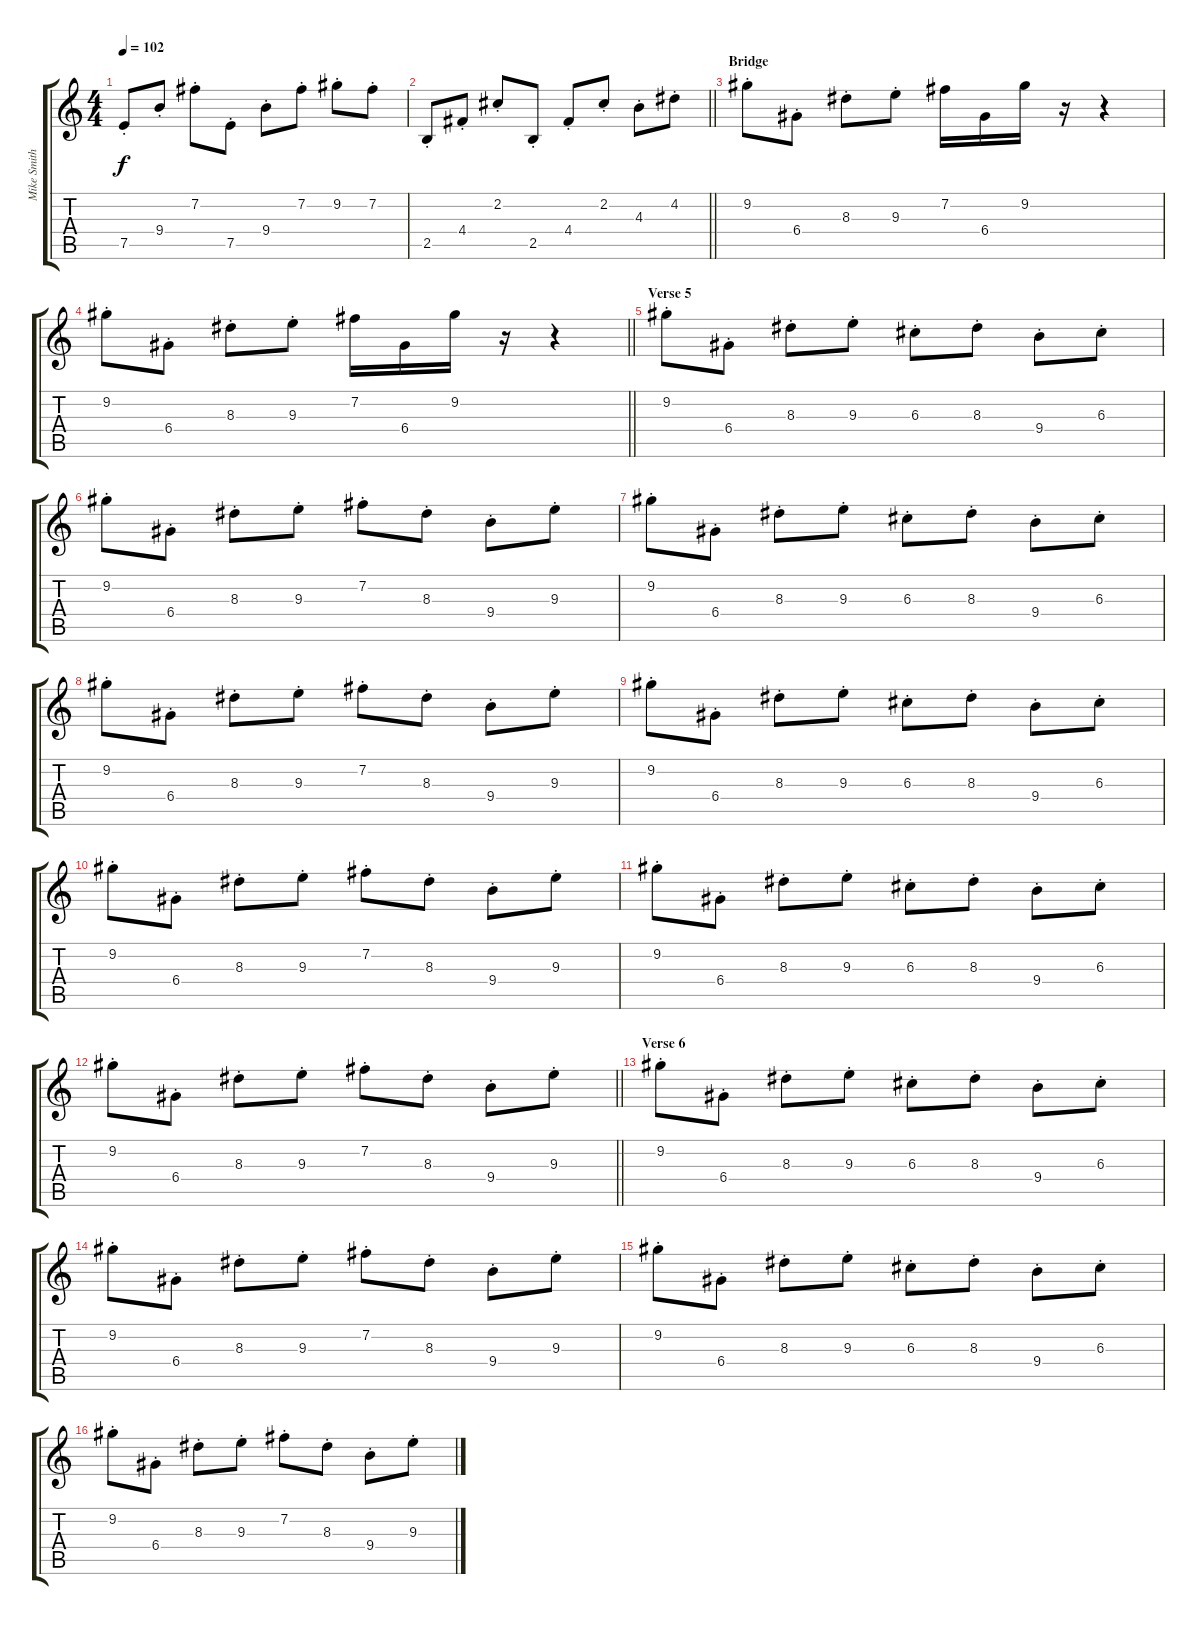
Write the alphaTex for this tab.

\track ("Mike Smith (Electric Guitar)" "Mike Smith") {instrument overdrivenguitar}
\staff {score tabs}
\tuning (E4 B3 G3 D3 A2 E2) {hide}
\ts (4 4)
\tempo 102
\clef g2
\ks c
7.5{st}.8{dy f} 9.4{st}.8 7.2{st}.8 7.5{st}.8 9.4{st}.8 7.2{st}.8 9.2{st}.8 7.2{st}.8 |
\barLineRight lightlight
2.5{st}.8 4.4{st}.8 2.2{st}.8 2.5{st}.8 4.4{st}.8 2.2{st}.8 4.3{st}.8 4.2{st}.8 |
\section ("" "Bridge")
9.2{st}.8 6.4{st}.8 8.3{st}.8 9.3{st}.8 7.2.16 6.4.16 9.2.16 r.16 r.4 |
\barLineRight lightlight
9.2{st}.8 6.4{st}.8 8.3{st}.8 9.3{st}.8 7.2.16 6.4.16 9.2.16 r.16 r.4 |
\section ("" "Verse 5")
9.2{st}.8 6.4{st}.8 8.3{st}.8 9.3{st}.8 6.3{st}.8 8.3{st}.8 9.4{st}.8 6.3{st}.8 |
9.2{st}.8 6.4{st}.8 8.3{st}.8 9.3{st}.8 7.2{st}.8 8.3{st}.8 9.4{st}.8 9.3{st}.8 |
9.2{st}.8 6.4{st}.8 8.3{st}.8 9.3{st}.8 6.3{st}.8 8.3{st}.8 9.4{st}.8 6.3{st}.8 |
9.2{st}.8 6.4{st}.8 8.3{st}.8 9.3{st}.8 7.2{st}.8 8.3{st}.8 9.4{st}.8 9.3{st}.8 |
9.2{st}.8 6.4{st}.8 8.3{st}.8 9.3{st}.8 6.3{st}.8 8.3{st}.8 9.4{st}.8 6.3{st}.8 |
9.2{st}.8 6.4{st}.8 8.3{st}.8 9.3{st}.8 7.2{st}.8 8.3{st}.8 9.4{st}.8 9.3{st}.8 |
9.2{st}.8 6.4{st}.8 8.3{st}.8 9.3{st}.8 6.3{st}.8 8.3{st}.8 9.4{st}.8 6.3{st}.8 |
\barLineRight lightlight
9.2{st}.8 6.4{st}.8 8.3{st}.8 9.3{st}.8 7.2{st}.8 8.3{st}.8 9.4{st}.8 9.3{st}.8 |
\section ("" "Verse 6")
9.2{st}.8 6.4{st}.8 8.3{st}.8 9.3{st}.8 6.3{st}.8 8.3{st}.8 9.4{st}.8 6.3{st}.8 |
9.2{st}.8 6.4{st}.8 8.3{st}.8 9.3{st}.8 7.2{st}.8 8.3{st}.8 9.4{st}.8 9.3{st}.8 |
9.2{st}.8 6.4{st}.8 8.3{st}.8 9.3{st}.8 6.3{st}.8 8.3{st}.8 9.4{st}.8 6.3{st}.8 |
9.2{st}.8 6.4{st}.8 8.3{st}.8 9.3{st}.8 7.2{st}.8 8.3{st}.8 9.4{st}.8 9.3{st}.8
